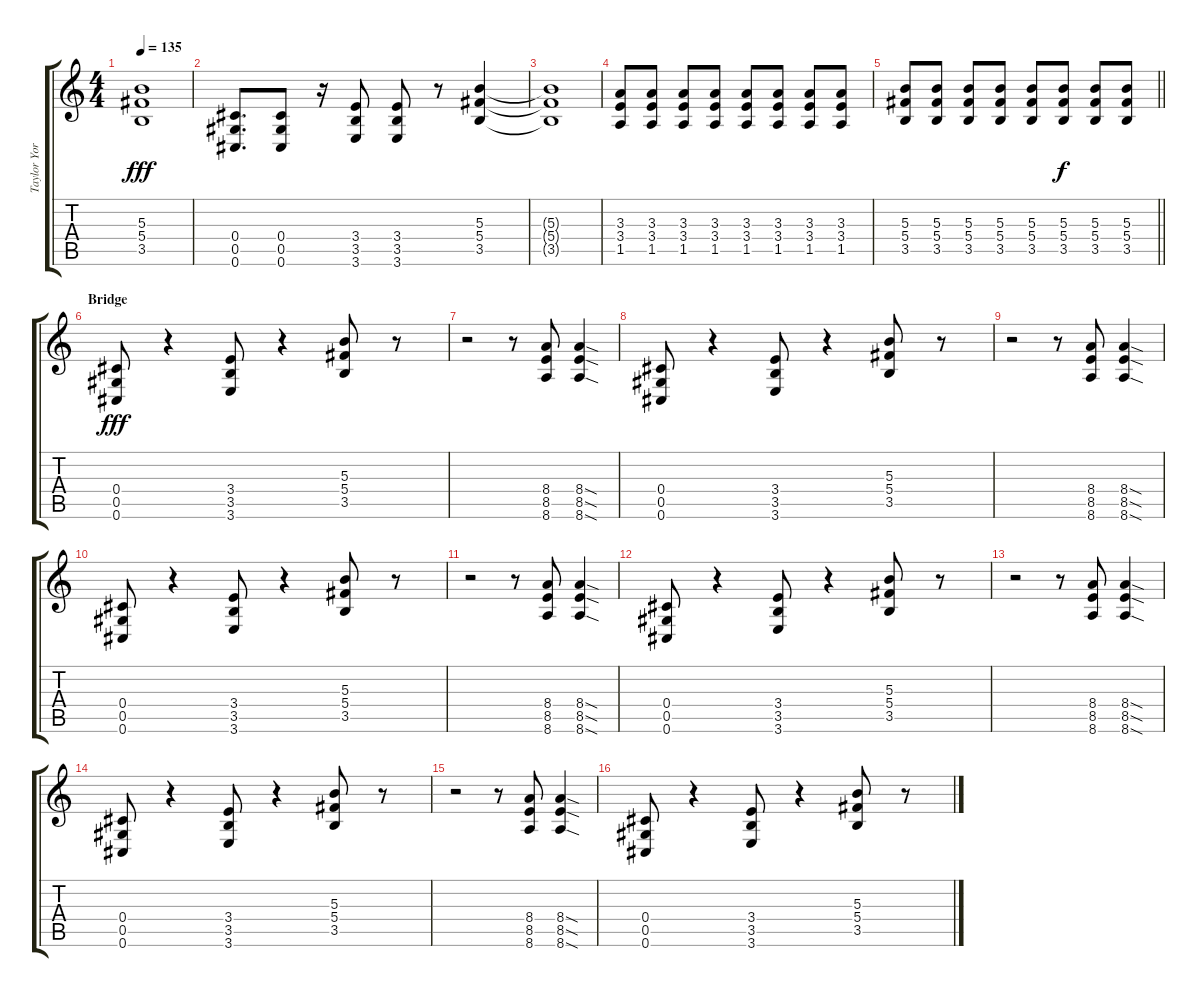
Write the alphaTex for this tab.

\track ("Taylor York" "Taylor Yor") {instrument distortionguitar}
\staff {score tabs}
\tuning (Eb4 Bb3 Gb3 Db3 Ab2 Db2) {hide}
\ts (4 4)
\tempo 135
\clef g2
\ks c
(5.3{t} 5.4{t} 3.5{t}).1{dy fff} |
(0.4 0.5 0.6).8{d} (0.4 0.5 0.6).8 r.16 (3.4 3.5 3.6).8 (3.4 3.5 3.6).8 r.8 (5.3 5.4 3.5).4 |
(5.3{t} 5.4{t} 3.5{t}).1 |
(3.3 3.4 1.5).8 (3.3 3.4 1.5).8 (3.3 3.4 1.5).8 (3.3 3.4 1.5).8 (3.3 3.4 1.5).8 (3.3 3.4 1.5).8 (3.3 3.4 1.5).8 (3.3 3.4 1.5).8 |
\barLineRight lightlight
(5.3 5.4 3.5).8 (5.3 5.4 3.5).8 (5.3 5.4 3.5).8 (5.3 5.4 3.5).8 (5.3 5.4 3.5).8 (5.3 5.4 3.5).8{dy f} (5.3 5.4 3.5).8 (5.3 5.4 3.5).8 |
\section ("" "Bridge")
(0.4 0.5 0.6).8{dy fff} r.4 (3.4 3.5 3.6).8 r.4 (5.3 5.4 3.5).8 r.8 |
r.2 r.8 (8.4 8.5 8.6).8 (8.4{sod} 8.5{sod} 8.6{sod}).4 |
(0.4 0.5 0.6).8 r.4 (3.4 3.5 3.6).8 r.4 (5.3 5.4 3.5).8 r.8 |
r.2 r.8 (8.4 8.5 8.6).8 (8.4{sod} 8.5{sod} 8.6{sod}).4 |
(0.4 0.5 0.6).8 r.4 (3.4 3.5 3.6).8 r.4 (5.3 5.4 3.5).8 r.8 |
r.2 r.8 (8.4 8.5 8.6).8 (8.4{sod} 8.5{sod} 8.6{sod}).4 |
(0.4 0.5 0.6).8 r.4 (3.4 3.5 3.6).8 r.4 (5.3 5.4 3.5).8 r.8 |
r.2 r.8 (8.4 8.5 8.6).8 (8.4{sod} 8.5{sod} 8.6{sod}).4 |
(0.4 0.5 0.6).8 r.4 (3.4 3.5 3.6).8 r.4 (5.3 5.4 3.5).8 r.8 |
r.2 r.8 (8.4 8.5 8.6).8 (8.4{sod} 8.5{sod} 8.6{sod}).4 |
(0.4 0.5 0.6).8 r.4 (3.4 3.5 3.6).8 r.4 (5.3 5.4 3.5).8 r.8
